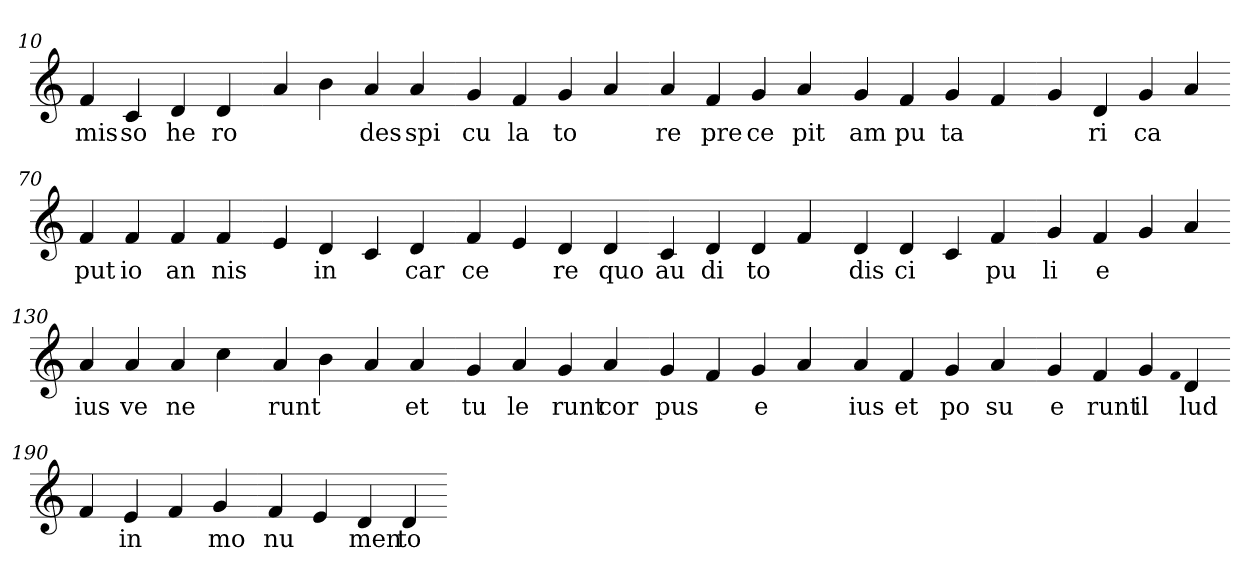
**kern	**text
*part1	*part1
*staff1	*staff1
*clefG2	*
=10.	=10.
4f	mis
4c	so
4d	he
4d	ro
=20.-	=20.-
4a	.
4b	.
4a	des
4a	spi
=30.-	=30.-
4g	cu
4f	la
4g	to
4a	.
=40.-	=40.-
4a	re
4f	pre
4g	ce
4a	pit
=50.-	=50.-
4g	am
4f	pu
4g	ta
4f	.
=60.-	=60.-
4g	.
4d	ri
4g	ca
4a	.
=70.-	=70.-
4f	put
4f	io
4f	an
4f	nis
=80.-	=80.-
4e	.
4d	in
4c	.
4d	car
=90.-	=90.-
4f	ce
4e	.
4d	re
4d	quo
=100.-	=100.-
4c	au
4d	di
4d	to
4f	.
=110.-	=110.-
4d	dis
4d	ci
4c	.
4f	pu
=120.-	=120.-
4g	li
4f	e
4g	.
4a	.
=130.-	=130.-
4a	ius
4a	ve
4a	ne
4cc	.
=140.-	=140.-
4a	runt
4b	.
4a	.
4a	et
=150.-	=150.-
4g	tu
4a	le
4g	runt
4a	cor
=160.-	=160.-
4g	pus
4f	.
4g	e
4a	.
=170.-	=170.-
4a	ius
4f	et
4g	po
4a	su
=180.-	=180.-
4g	e
4f	runt
4g	il
qqf	.
4d	lud
=190.-	=190.-
4f	.
4e	in
4f	.
4g	mo
=200.-	=200.-
4f	nu
4e	.
4d	men
4d	to
=-	=-
*-	*-
